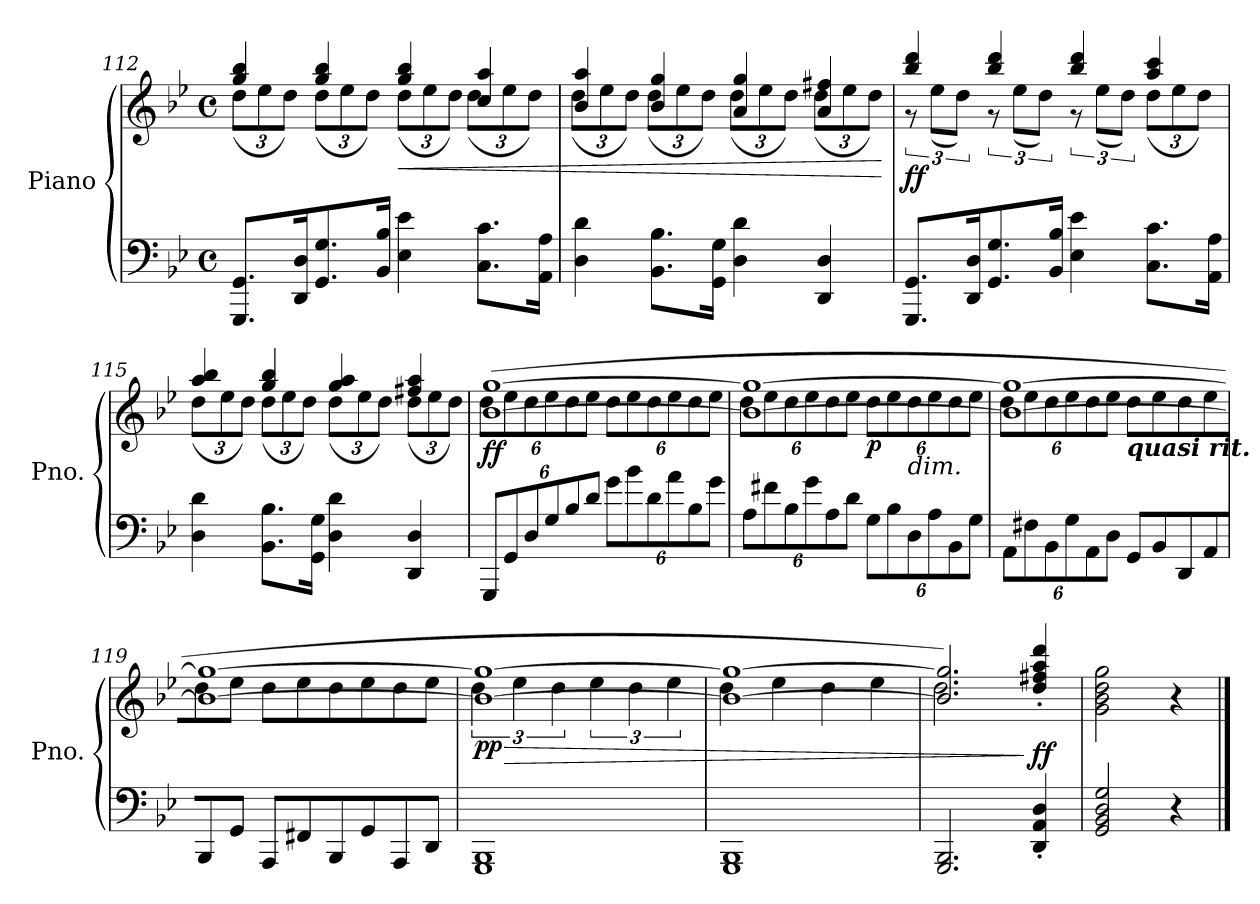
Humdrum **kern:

**kern	**kern	**dynam
*part1	*part1	*part1
*staff2	*staff1	*staff1/2
*I"Piano	*	*
*I'Pno.	*	*
*clefF4	*clefG2	*
*k[b-e-]	*k[b-e-]	*
*M4/4	*M4/4	*
*met(c)	*met(c)	*
=112	=112	=112
*	*^	*
*	*	*Xbrackettup	*
8.GGG/ 8.GG/L	4gg/ 4bb-/	(<12dd\L	.
.	.	12ee-\	.
.	.	12dd\J)	.
16DD/ 16D/K	.	.	.
8.GG/ 8.G/	4gg/ 4bb-/	(<12dd\L	.
.	.	12ee-\	.
.	.	12dd\J)	.
16BB-/ 16B-/Jk	.	.	.
!	!	!	!LO:HP:b
4E-\ 4e-\	4gg/ 4bb-/	(<12dd\L	<
.	.	12ee-\	.
.	.	12dd\J)	.
8.C\ 8.c\L	4cc/ 4aa/	(<12dd\L	.
.	.	12ee-\	.
.	.	12dd\J)	.
16AA\ 16A\Jk	.	.	.
=113	=113	=113	=113
4D\ 4d\	4b-/ 4aa/	(<12dd\L	.
.	.	12ee-\	.
.	.	12dd\J)	.
8.BB-\ 8.B-\L	4b-/ 4gg/	(<12dd\L	.
.	.	12ee-\	.
.	.	12dd\J)	.
16GG\ 16G\Jk	.	.	.
4D\ 4d\	4a/ 4gg/	(<12dd\L	.
.	.	12ee-\	.
.	.	12dd\J)	.
4DD/ 4D/	4a/ 4ff#X/	(<12dd\L	.
.	.	12ee-\	.
.	.	12dd\J)	.
*	*v	*v	*
.	.	[
!!LO:LB:g=z
=114	=114	=114
*	*^	*
*	*	*brackettup	*
!	!	!	!LO:DY:b
8.GGG/ 8.GG/L	4bb-/ 4ddd/	12r	ff
.	.	(<12ee-\L	.
.	.	12dd\J)	.
16DD/ 16D/K	.	.	.
8.GG/ 8.G/	4bb-/ 4ddd/	12r	.
.	.	(<12ee-\L	.
.	.	12dd\J)	.
16BB-/ 16B-/Jk	.	.	.
4E-\ 4e-\	4bb-/ 4ddd/	12r	.
.	.	(<12ee-\L	.
.	.	12dd\J)	.
*	*	*Xbrackettup	*
8.C\ 8.c\L	4aa/ 4ccc/	(<12dd\L	.
.	.	12ee-\	.
.	.	12dd\J)	.
16AA\ 16A\Jk	.	.	.
=115	=115	=115	=115
4D\ 4d\	4aa/ 4bb-/	(<12dd\L	.
.	.	12ee-\	.
.	.	12dd\J)	.
8.BB-\ 8.B-\L	4gg/ 4bb-/	(<12dd\L	.
.	.	12ee-\	.
.	.	12dd\J)	.
16GG\ 16G\Jk	.	.	.
4D\ 4d\	4gg/ 4aa/	(<12dd\L	.
.	.	12ee-\	.
.	.	12dd\J)	.
4DD/ 4D/	4ff#X/ 4aa/	(<12dd\L	.
.	.	12ee-\	.
.	.	12dd\J)	.
=116	=116	=116	=116
*Xbrackettup	*	*	*
!	!	!	!LO:DY:b
12GGG/L	(>[1b- [1gg	12dd\L	ff
12GG/	.	12ee-\	.
12D/	.	12dd\	.
12G/	.	12ee-\	.
12B-/	.	12dd\	.
12d/J	.	12ee-\J	.
12g\L	.	12dd\L	.
12b-\	.	12ee-\	.
12d\	.	12dd\	.
12a\	.	12ee-\	.
12B-\	.	12dd\	.
12g\J	.	12ee-\J	.
!!LO:LB:g=z	!!
=117	=117	=117	=117
12A\L	1b-_ 1gg_	12dd\L	.
12f#X\	.	12ee-\	.
12B-\	.	12dd\	.
12g\	.	12ee-\	.
12A\	.	12dd\	.
12d\J	.	12ee-\J	.
!	!	!	!LO:DY:b
12G\L	.	12dd\L	p
12B-\	.	12ee-\	.
!	!	!LO:TX:b:i:t=dim.	!
12D\	.	12dd\	.
12A\	.	12ee-\	.
12BB-\	.	12dd\	.
12G\J	.	12ee-\J	.
=118	=118	=118	=118
12AA\L	1b-_ 1gg_	12dd\L	.
12F#X\	.	12ee-\	.
12BB-\	.	12dd\	.
12G\	.	12ee-\	.
12AA\	.	12dd\	.
12D\J	.	12ee-\J	.
!	!	!LO:TX:b:Bi:t=quasi rit.	!
8GG/L	.	8dd\L	.
8BB-/	.	8ee-\	.
8DD/	.	8dd\	.
8AA/	.	8ee-\	.
=119	=119	=119	=119
8BBB-/	1b-_ 1gg_	8dd\	.
8GG/J	.	8ee-\J	.
8AAA/L	.	8dd\L	.
8FF#X/	.	8ee-\	.
8BBB-/	.	8dd\	.
8GG/	.	8ee-\	.
8AAA/	.	8dd\	.
8DD/J	.	8ee-\J	.
=120	=120	=120	=120
!	!	!	!LO:HP:b
*	*	*brackettup	*
!	!	!	!LO:DY:n=1:b
1GGG 1BBB-	1b-_ 1gg_	6dd\	> pp
.	.	6ee-\	.
.	.	6dd\	.
.	.	6ee-\	.
.	.	6dd\	.
.	.	6ee-\	.
=121	=121	=121	=121
1GGG 1BBB-	1b-_ 1gg_	4dd\	.
.	.	4ee-\	.
.	.	4dd\	.
.	.	4ee-\	.
=122	=122	=122	=122
2.GGG/ 2.BBB-/	2.b-/] 2.gg/])	2.dd\	.
!	!	!	!LO:DY:n=1:b
4DD/' 4AA/' 4D/'	4dd/' 4ff#X/' 4aa/' 4ddd/'	4ryy	] ff
*	*v	*v	*
=123	=123	=123
2GG/ 2BB-/ 2D/ 2G/	2g\ 2b-\ 2dd\ 2gg\	.
4r	4r	.
==	==	==
*-	*-	*-
